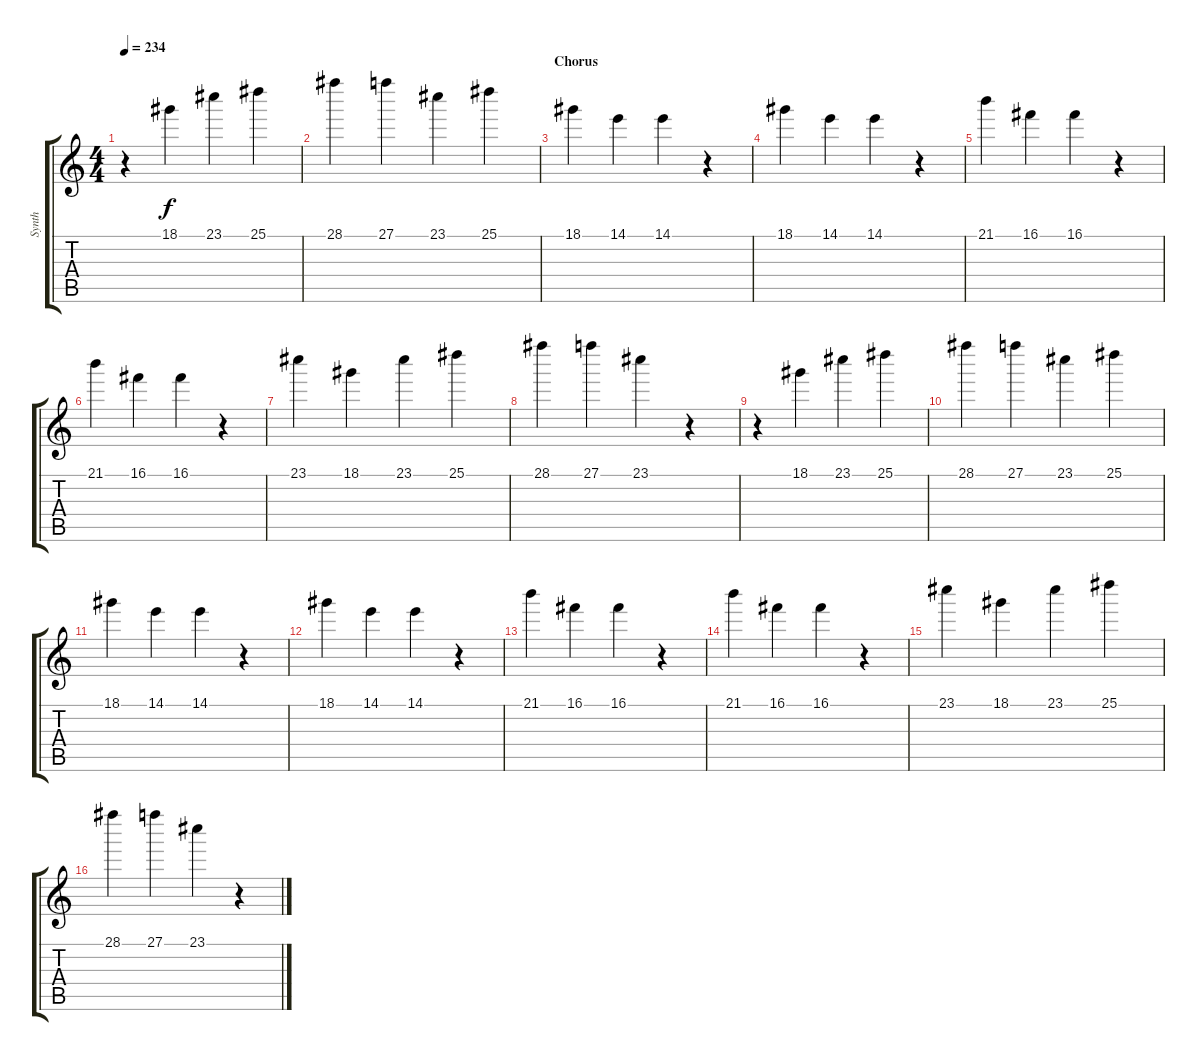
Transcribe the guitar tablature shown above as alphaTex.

\track ("Synth" "Synth") {instrument electricguitarclean}
\staff {score tabs}
\tuning (D4 A3 F3 C3 G2 C2) {hide}
\ts (4 4)
\tempo 234
\clef g2
\ks aminor
r.4{dy f} 18.1.4 23.1.4 25.1.4 |
28.1.4 27.1.4 23.1.4 25.1.4 |
\section ("" "Chorus")
18.1.4 14.1.4 14.1.4 r.4 |
18.1.4 14.1.4 14.1.4 r.4 |
21.1.4 16.1.4 16.1.4 r.4 |
21.1.4 16.1.4 16.1.4 r.4 |
23.1.4 18.1.4 23.1.4 25.1.4 |
28.1.4 27.1.4 23.1.4 r.4 |
r.4 18.1.4 23.1.4 25.1.4 |
28.1.4 27.1.4 23.1.4 25.1.4 |
18.1.4 14.1.4 14.1.4 r.4 |
18.1.4 14.1.4 14.1.4 r.4 |
21.1.4 16.1.4 16.1.4 r.4 |
21.1.4 16.1.4 16.1.4 r.4 |
23.1.4 18.1.4 23.1.4 25.1.4 |
28.1.4 27.1.4 23.1.4 r.4
